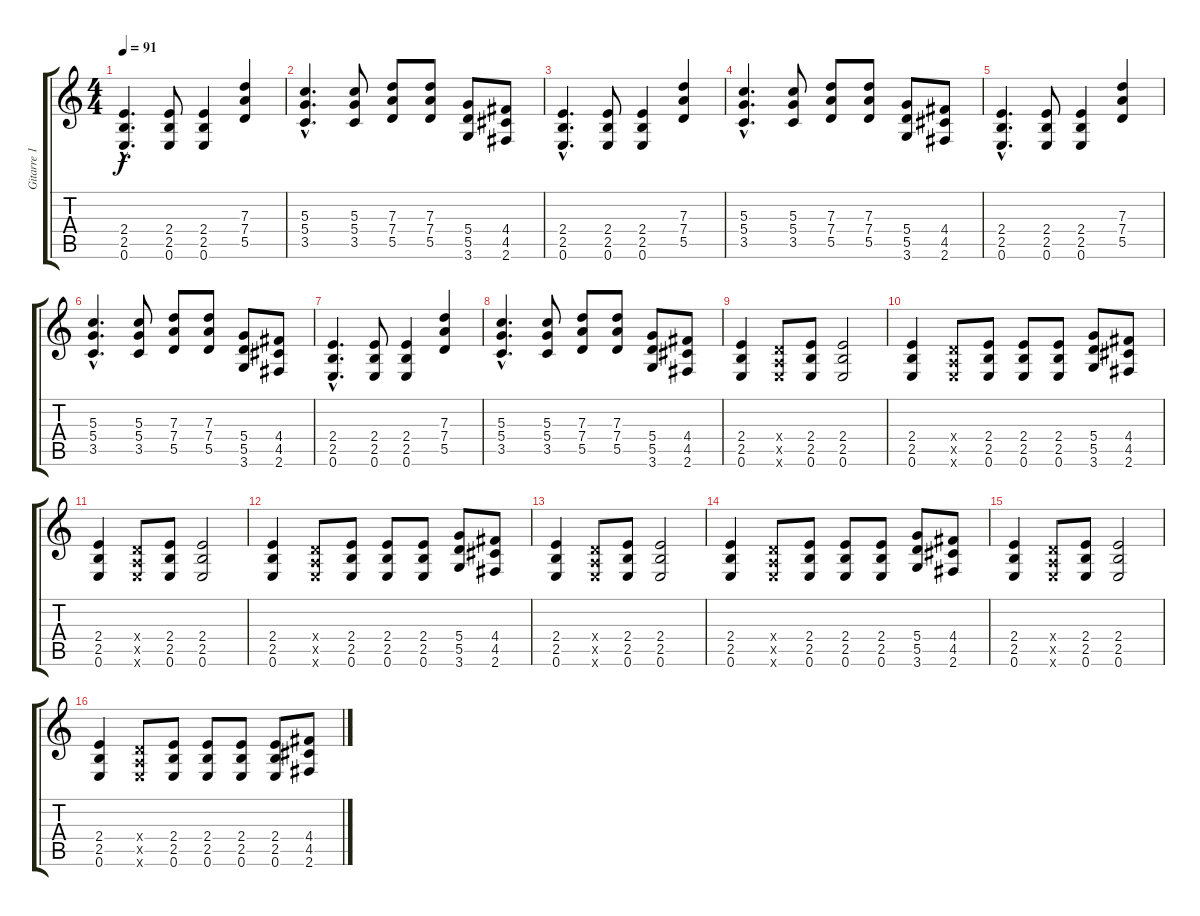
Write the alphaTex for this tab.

\track ("Gitarre 1" "Gitarre 1") {instrument distortionguitar}
\staff {score tabs}
\tuning (E4 B3 G3 D3 A2 E2) {hide}
\ts (4 4)
\tempo 91
\clef g2
\ks c
(2.4{hac} 2.5{hac} 0.6{hac}).4{d dy f instrument distortionguitar} (2.4 2.5 0.6).8 (2.4 2.5 0.6).4 (7.3 7.4 5.5).4 |
(5.3{hac} 5.4{hac} 3.5{hac}).4{d} (5.3 5.4 3.5).8 (7.3 7.4 5.5).8 (7.3 7.4 5.5).8 (5.4 5.5 3.6).8 (4.4 4.5 2.6).8 |
(2.4{hac} 2.5{hac} 0.6{hac}).4{d} (2.4 2.5 0.6).8 (2.4 2.5 0.6).4 (7.3 7.4 5.5).4 |
(5.3{hac} 5.4{hac} 3.5{hac}).4{d} (5.3 5.4 3.5).8 (7.3 7.4 5.5).8 (7.3 7.4 5.5).8 (5.4 5.5 3.6).8 (4.4 4.5 2.6).8 |
(2.4{hac} 2.5{hac} 0.6{hac}).4{d} (2.4 2.5 0.6).8 (2.4 2.5 0.6).4 (7.3 7.4 5.5).4 |
(5.3{hac} 5.4{hac} 3.5{hac}).4{d} (5.3 5.4 3.5).8 (7.3 7.4 5.5).8 (7.3 7.4 5.5).8 (5.4 5.5 3.6).8 (4.4 4.5 2.6).8 |
(2.4{hac} 2.5{hac} 0.6{hac}).4{d} (2.4 2.5 0.6).8 (2.4 2.5 0.6).4 (7.3 7.4 5.5).4 |
(5.3{hac} 5.4{hac} 3.5{hac}).4{d} (5.3 5.4 3.5).8 (7.3 7.4 5.5).8 (7.3 7.4 5.5).8 (5.4 5.5 3.6).8 (4.4 4.5 2.6).8 |
(2.4 2.5 0.6).4 (0.4{x} 0.5{x} 0.6{x}).8 (2.4 2.5 0.6).8 (2.4 2.5 0.6).2 |
(2.4 2.5 0.6).4 (0.4{x} 0.5{x} 0.6{x}).8 (2.4 2.5 0.6).8 (2.4 2.5 0.6).8 (2.4 2.5 0.6).8 (5.4 5.5 3.6).8 (4.4 4.5 2.6).8 |
(2.4 2.5 0.6).4 (0.4{x} 0.5{x} 0.6{x}).8 (2.4 2.5 0.6).8 (2.4 2.5 0.6).2 |
(2.4 2.5 0.6).4 (0.4{x} 0.5{x} 0.6{x}).8 (2.4 2.5 0.6).8 (2.4 2.5 0.6).8 (2.4 2.5 0.6).8 (5.4 5.5 3.6).8 (4.4 4.5 2.6).8 |
(2.4 2.5 0.6).4 (0.4{x} 0.5{x} 0.6{x}).8 (2.4 2.5 0.6).8 (2.4 2.5 0.6).2 |
(2.4 2.5 0.6).4 (0.4{x} 0.5{x} 0.6{x}).8 (2.4 2.5 0.6).8 (2.4 2.5 0.6).8 (2.4 2.5 0.6).8 (5.4 5.5 3.6).8 (4.4 4.5 2.6).8 |
(2.4 2.5 0.6).4 (0.4{x} 0.5{x} 0.6{x}).8 (2.4 2.5 0.6).8 (2.4 2.5 0.6).2 |
(2.4 2.5 0.6).4 (0.4{x} 0.5{x} 0.6{x}).8 (2.4 2.5 0.6).8 (2.4 2.5 0.6).8 (2.4 2.5 0.6).8 (2.4 2.5 0.6).8 (4.4 4.5 2.6).8
